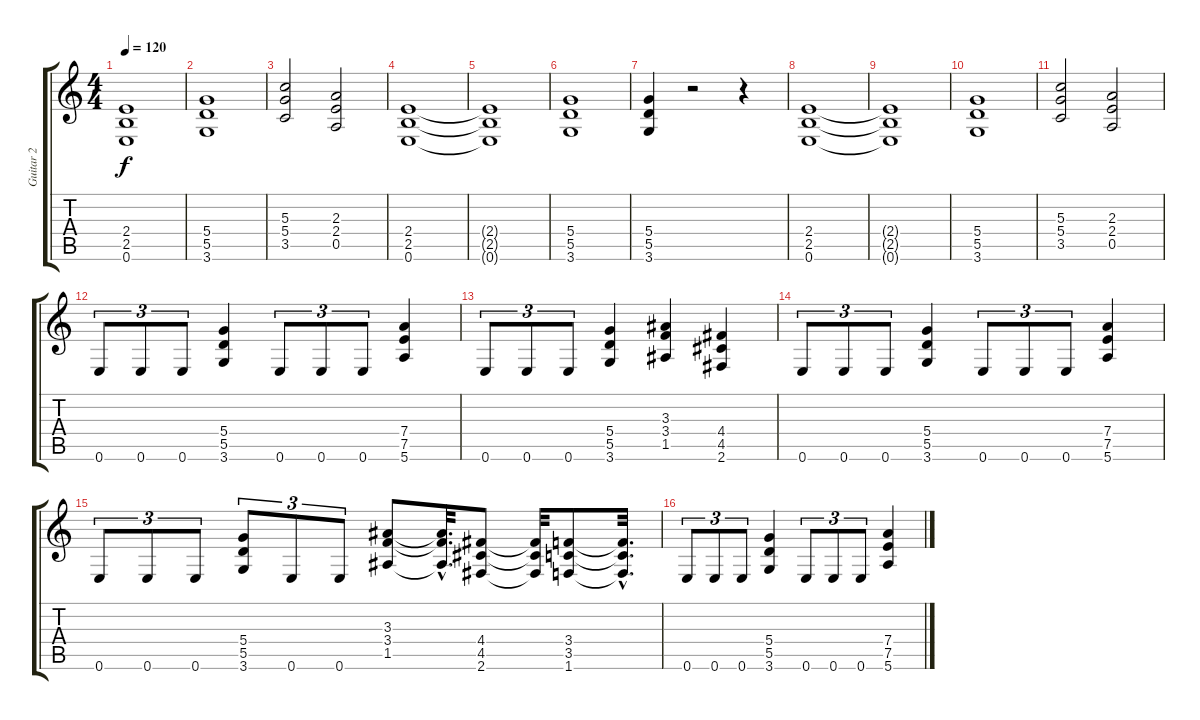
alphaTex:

\track ("Guitar 2" "Guitar 2") {instrument distortionguitar}
\staff {score tabs}
\tuning (E4 B3 G3 D3 A2 E2) {hide}
\ts (4 4)
\tempo 120
\clef g2
\ks c
(2.4{t} 2.5{t} 0.6{t}).1{dy f} |
(5.4 5.5 3.6).1 |
(5.3 5.4 3.5).2 (2.3 2.4 0.5).2 |
(2.4 2.5 0.6).1 |
(2.4{t} 2.5{t} 0.6{t}).1 |
(5.4 5.5 3.6).1 |
(5.4 5.5 3.6).4 r.2 r.4 |
(2.4 2.5 0.6).1 |
(2.4{t} 2.5{t} 0.6{t}).1 |
(5.4 5.5 3.6).1 |
(5.3 5.4 3.5).2 (2.3 2.4 0.5).2 |
0.6.8{tu (3 2)} 0.6.8{tu (3 2)} 0.6.8{tu (3 2)} (5.4 5.5 3.6).4 0.6.8{tu (3 2)} 0.6.8{tu (3 2)} 0.6.8{tu (3 2)} (7.4 7.5 5.6).4 |
0.6.8{tu (3 2)} 0.6.8{tu (3 2)} 0.6.8{tu (3 2)} (5.4 5.5 3.6).4 (3.3 3.4 1.5).4 (4.4 4.5 2.6).4 |
0.6.8{tu (3 2)} 0.6.8{tu (3 2)} 0.6.8{tu (3 2)} (5.4 5.5 3.6).4 0.6.8{tu (3 2)} 0.6.8{tu (3 2)} 0.6.8{tu (3 2)} (7.4 7.5 5.6).4 |
0.6.8{tu (3 2)} 0.6.8{tu (3 2)} 0.6.8{tu (3 2)} (5.4 5.5 3.6).8{tu (3 2)} 0.6.8{tu (3 2)} 0.6.8{tu (3 2)} (3.3 3.4 1.5).8 (3.3{hac t} 3.4{hac t} 1.5{hac t}).32{d} (4.4 4.5 2.6).8 (4.4{t} 4.5{t} 2.6{t}).32 (3.4 3.5 1.6).8 (3.4{hac t} 3.5{hac t} 1.6{hac t}).32{d} |
0.6.8{tu (3 2)} 0.6.8{tu (3 2)} 0.6.8{tu (3 2)} (5.4 5.5 3.6).4 0.6.8{tu (3 2)} 0.6.8{tu (3 2)} 0.6.8{tu (3 2)} (7.4 7.5 5.6).4
